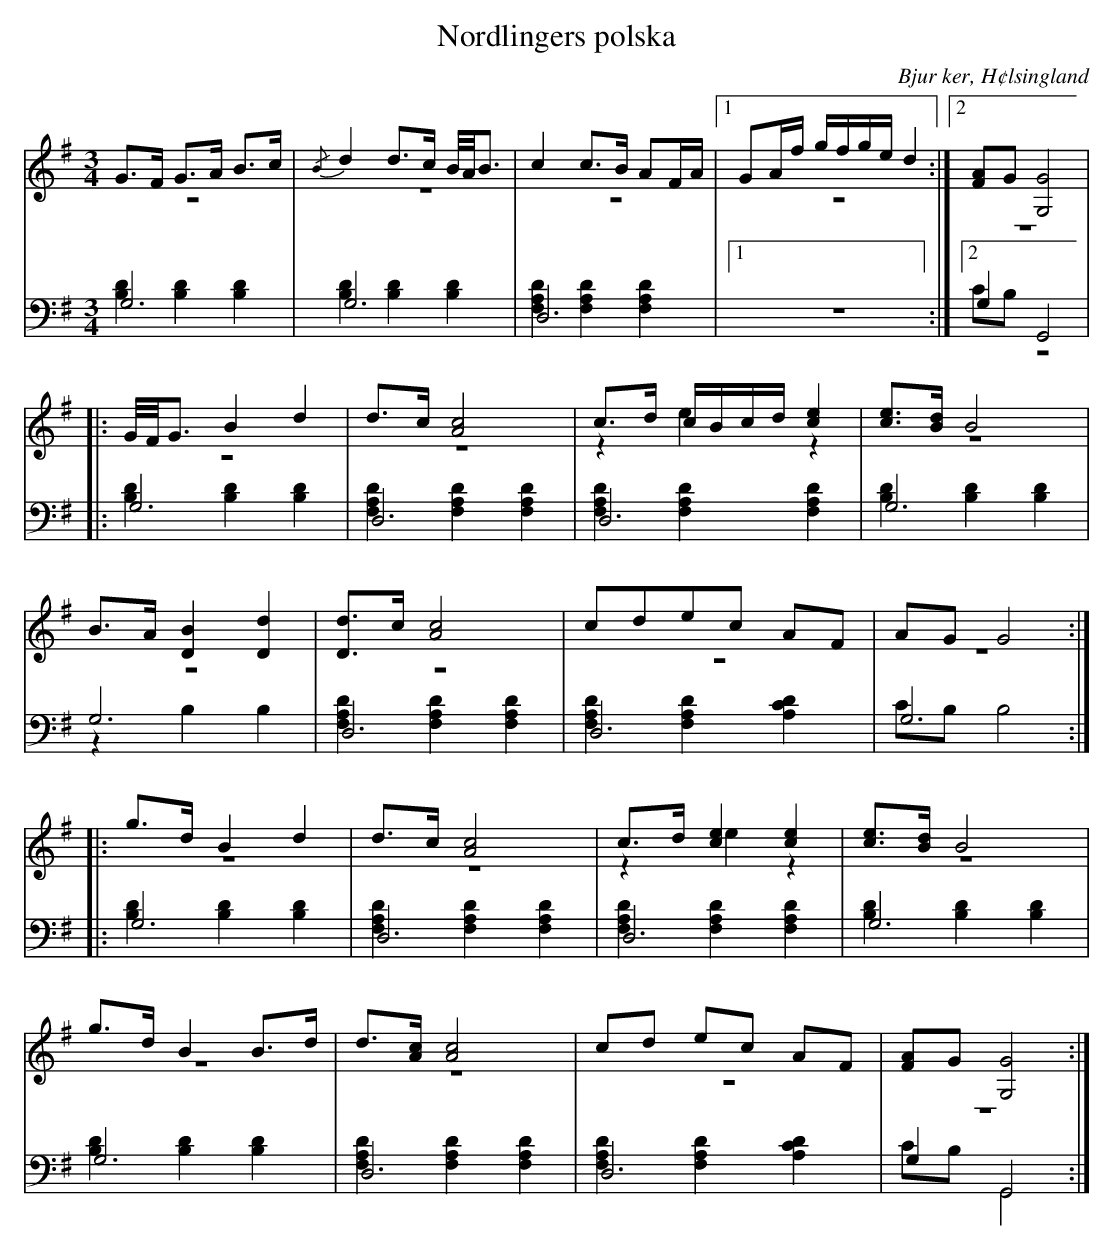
X:1
T: Nordlingers polska
O: Bjur ker, H¢lsingland
M: 3/4
L: 1/8
K: G
V:1
V:2 merge
V:3
V:4 merge
V:1
G>F G>A B>c|{/B}d2 d>c B//A//B3/2|c2 c>B AF/A/|1 GA/f/ g/f/g/e/ d2:|2 [FA]G [G,4G4]|
|:G//F//G3/2 B2 d2|d>c [A4c4]|c>d c/B/c/d/ [c2e2]|[ce]>[Bd] B4|
B>A [D2B2] [D2d2]|[Dd]>c [A4c4]|cdec AF|AG G4:|
|:g>d B2 d2|d>c [A4c4]|c>d [c2e2] [c2e2]| [ce]>[Bd] B4|
g>d B2 B>d|d>[Ac] [A4c4]|cd ec AF|[FA]G [G,4G4]:|
V:2
z6|z6|z6|1 z6:|2 z6|
|:z6|z6|z2 e2 z2|z6|
z6|z6|z6|z6:|
|:z6|z6|z2 e2 z2|z6|
z6|z6|z6|z6:|
V:3 clef=bass
G,6|G,6|D,6|1 z6:|2 G,2 G,,4|
|:G,6|D,6|D,6|G,6|
G,6|D,6|D,6|G,6:|
|:G,6 |D,6|D,6 |G,6 |
G,6 |D,6|D,6|G,2 G,,4:|
V:4  clef=bass
[B,2D2] [B,2D2] [B,2D2]|[B,2D2] [B,2D2] [B,2D2]|[F,2A,2D2] [F,2A,2D2] [F,2A,2D2]|1 z6:|2 CB, z4|
|:[B,2D2] [B,2D2] [B,2D2]|[F,2A,2D2] [F,2A,2D2] [F,2A,2D2]|[F,2A,2D2] [F,2A,2D2] [F,2A,2D2]|[B,2D2] [B,2D2] [B,2D2]|
z2 B,2 B,2|[F,2A,2D2] [F,2A,2D2] [F,2A,2D2]|[F,2A,2D2] [F,2A,2D2] [A,2C2D2]|CB, B,4:|
|:[B,2D2] [B,2D2] [B,2D2]|[F,2A,2D2] [F,2A,2D2] [F,2A,2D2]|[F,2A,2D2] [F,2A,2D2] [F,2A,2D2]|[B,2D2] [B,2D2] [B,2D2]|
[B,2D2] [B,2D2] [B,2D2]|[F,2A,2D2] [F,2A,2D2] [F,2A,2D2]|[F,2A,2D2] [F,2A,2D2] [A,2C2D2]|CB, G,,4:|
